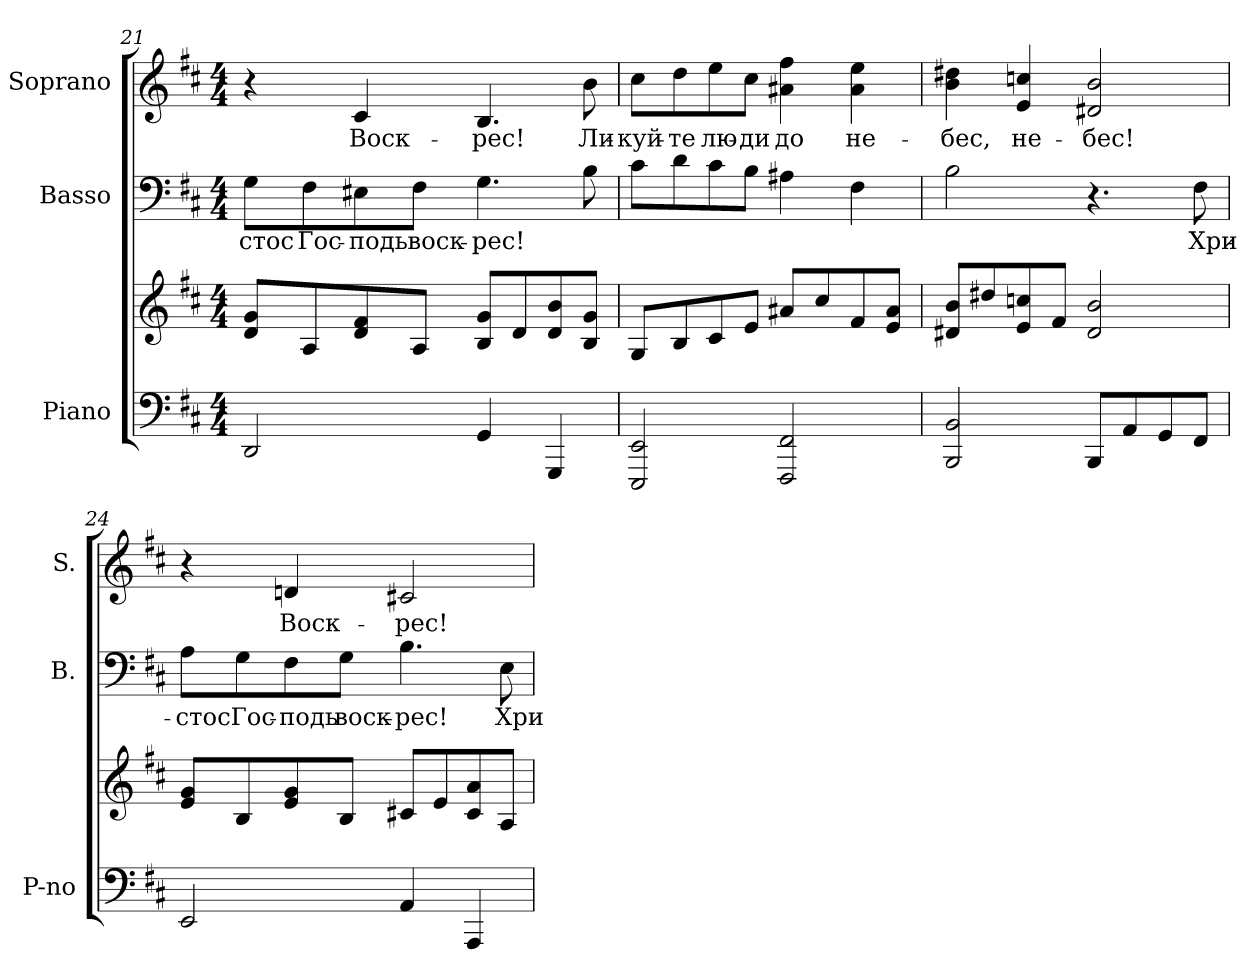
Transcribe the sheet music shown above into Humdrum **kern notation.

**kern	**kern	**kern	**text	**kern	**text
*part3	*part3	*part2	*part2	*part1	*part1
*staff4	*staff3	*staff2	*staff2	*staff1	*staff1
*I"Piano	*	*I"Basso	*	*I"Soprano	*
*I'P-no	*	*I'B.	*	*I'S.	*
!!LO:PB:g=z
*clefF4	*clefG2	*clefF4	*	*clefG2	*
*k[f#c#]	*k[f#c#]	*k[f#c#]	*	*k[f#c#]	*
*D:	*D:	*D:	*	*D:	*
*M4/4	*M4/4	*M4/4	*	*M4/4	*
=21	=21	=21	=21	=21	=21
!	!	!	!LO:LY:a:color=#000000	!	!
2DDi/	8di/ 8giL	8Gi\L	-стос	4r	.
!	!	!	!LO:LY:a:color=#000000	!	!
.	8Ai/	8F#i\	Гос-	.	.
!	!	!	!LO:LY:a:color=#000000	!	!
!	!	!	!	!	!LO:LY:b:color=#000000
.	8di/ 8f#i	8E#Xi\	-подь	4c#i/	Воск-
!	!	!	!LO:LY:a:color=#000000	!	!
.	8Ai/J	8F#i\J	воск-	.	.
!	!	!	!LO:LY:a:color=#000000	!	!
!	!	!	!	!	!LO:LY:b:color=#000000
4GGi/	8Bi/ 8giL	4.Gi\	-рес!	4.Bi/	-рес!
.	8di/	.	.	.	.
4GGGi/	8di/ 8bi	.	.	.	.
!	!	!	!	!	!LO:LY:b:color=#000000
.	8Bi/ 8giJ	8Bi\	.	8bi\	Ли-
=22	=22	=22	=22	=22	=22
!	!	!	!	!	!LO:LY:b:color=#000000
2EEEi/ 2EEi	8Gi/L	8c#i\L	.	8cc#i\L	-куй-
!	!	!	!	!	!LO:LY:b:color=#000000
.	8Bi/	8di\	.	8ddi\	-те
!	!	!	!	!	!LO:LY:b:color=#000000
.	8c#i/	8c#i\	.	8eei\	лю-
!	!	!	!	!	!LO:LY:b:color=#000000
.	8ei/J	8Bi\J	.	8cc#i\J	-ди
!	!	!	!	!	!LO:LY:b:color=#000000
2FFF#i/ 2FF#i	8a#Xi/L	4A#Xi\	.	4a#Xi\ 4ff#i	до
.	8cc#i/	.	.	.	.
!	!	!	!	!	!LO:LY:b:color=#000000
.	8f#i/	4F#i\	.	4a#i\ 4eei	не-
.	8ei/ 8a#iJ	.	.	.	.
=23	=23	=23	=23	=23	=23
!	!	!	!	!	!LO:LY:b:color=#000000
2BBBi/ 2BBi	8d#Xi/ 8biL	2Bi\	.	4bi\ 4dd#Xi	-бес,
.	8dd#Xi/	.	.	.	.
!	!	!	!	!	!LO:LY:b:color=#000000
.	8ei/ 8ccni	.	.	4ei/ 4ccni	не-
.	8f#i/J	.	.	.	.
!	!	!	!	!	!LO:LY:b:color=#000000
8BBBi/L	2d#i/ 2bi	4.r	.	2d#Xi/ 2bi	-бес!
8AAi/	.	.	.	.	.
8GGi/	.	.	.	.	.
!	!	!	!LO:LY:a:color=#000000	!	!
8FF#i/J	.	8F#i\	Хри-	.	.
!!LO:LB:g=z
=24	=24	=24	=24	=24	=24
!	!	!	!LO:LY:a:color=#000000	!	!
2EEi/	8ei/ 8giL	8Ai\L	-стос	4r	.
!	!	!	!LO:LY:a:color=#000000	!	!
.	8Bi/	8Gi\	Гос-	.	.
!	!	!	!LO:LY:a:color=#000000	!	!
!	!	!	!	!	!LO:LY:b:color=#000000
.	8ei/ 8gi	8F#i\	-подь	4dni/	Воск-
!	!	!	!LO:LY:a:color=#000000	!	!
.	8Bi/J	8Gi\J	воск-	.	.
!	!	!	!LO:LY:a:color=#000000	!	!
!	!	!	!	!	!LO:LY:b:color=#000000
4AAi/	8c#Xi/L	4.Bi\	-рес!	2c#Xi/	-рес!
.	8ei/	.	.	.	.
4AAAi/	8c#i/ 8ai	.	.	.	.
!	!	!	!LO:LY:a:color=#000000	!	!
.	8Ai/J	8Ei\	Хри-	.	.
=	=	=	=	=	=
*-	*-	*-	*-	*-	*-
